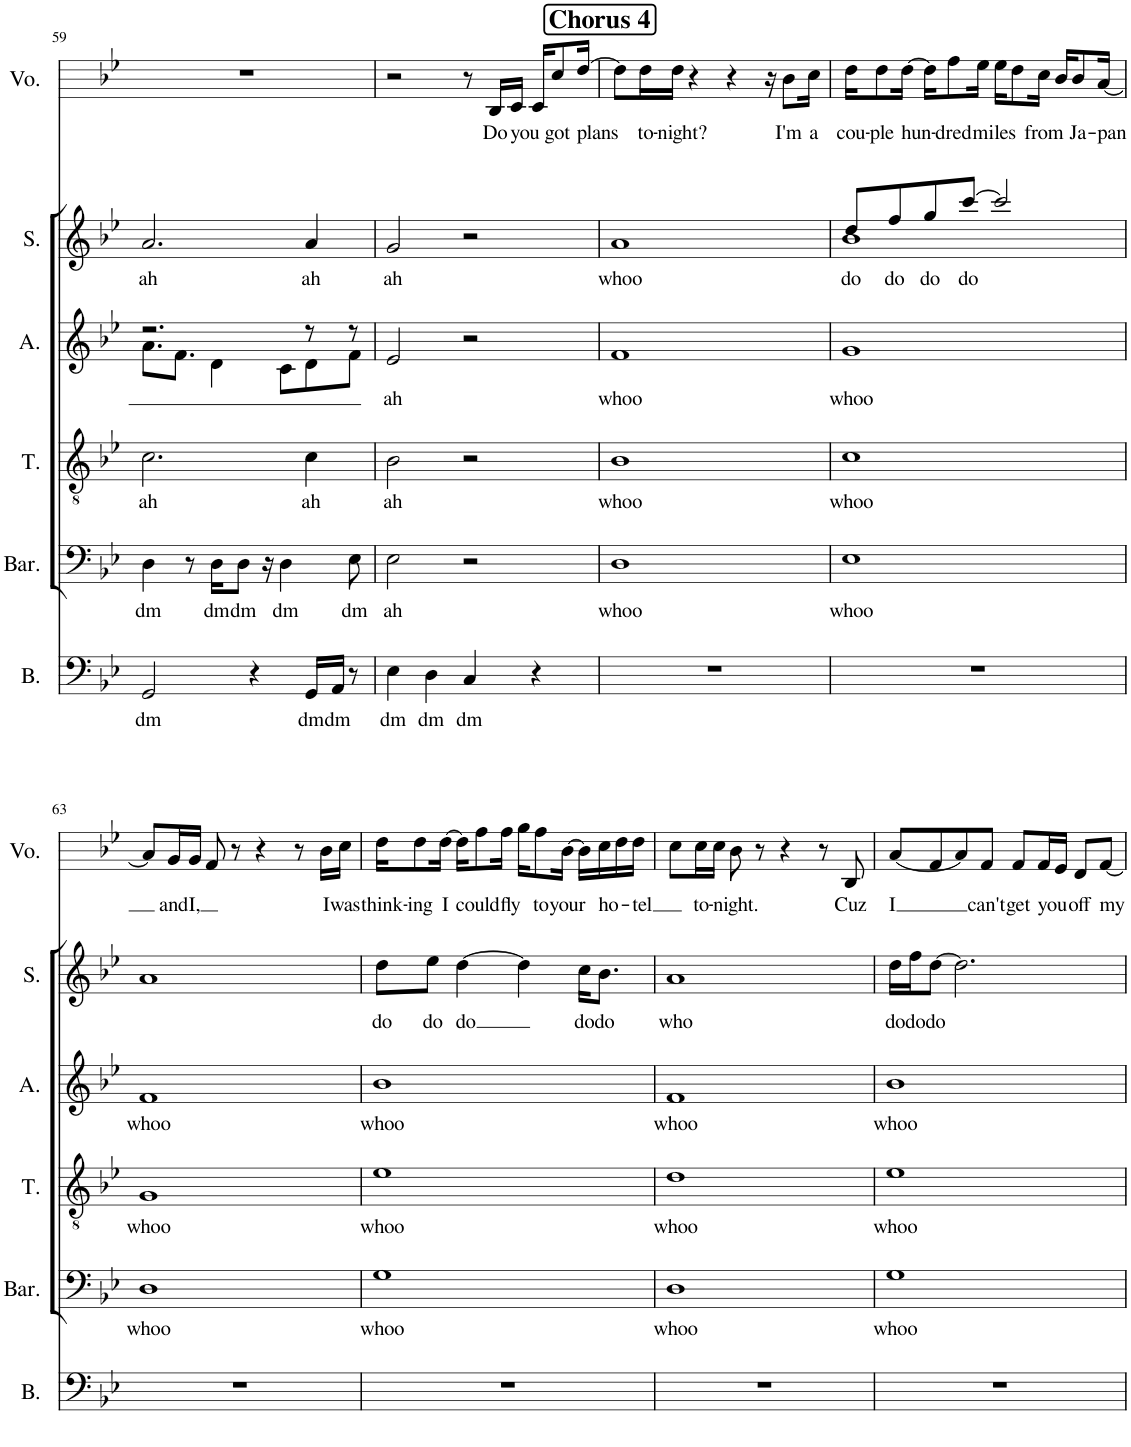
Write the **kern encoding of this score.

**kern	**text	**kern	**text	**kern	**text	**kern	**text	**kern	**text	**kern	**text
*part6	*part6	*part5	*part5	*part4	*part4	*part3	*part3	*part2	*part2	*part1	*part1
*staff6	*staff6	*staff5	*staff5	*staff4	*staff4	*staff3	*staff3	*staff2	*staff2	*staff1	*staff1
*I"Bass	*	*I"Baritone	*	*I"Tenor	*	*I"Alto	*	*I"Soprano	*	*I"Voice	*
*I'B.	*	*I'Bar.	*	*I'T.	*	*I'A.	*	*I'S.	*	*I'Vo.	*
!!LO:PB:g=z
*clefF4	*	*clefF4	*	*clefGv2	*	*clefG2	*	*clefG2	*	*clefGv2	*
*k[b-e-]	*	*k[b-e-]	*	*k[b-e-]	*	*k[b-e-]	*	*k[b-e-]	*	*k[b-e-]	*
*M4/4	*	*M4/4	*	*M4/4	*	*M4/4	*	*M4/4	*	*M4/4	*
=59	=59	=59	=59	=59	=59	=59	=59	=59	=59	=59	=59
!	!LO:LY:b	!	!LO:LY:b	!	!LO:LY:b	!	!	!	!LO:LY:b	!	!
*	*	*	*	*	*	*^	*	*	*	*	*
2GG/	dm	4D\	dm	2.c\	ah	2.r	8.a\L	.	2.a/	ah	1r	.
.	.	.	.	.	.	.	8.f\J	.	.	.	.	.
.	.	8r	.	.	.	.	.	.	.	.	.	.
!	!	!	!LO:LY:b	!	!	!	!	!	!	!	!	!
.	.	16D\KL	dm	.	.	.	4d\	.	.	.	.	.
!	!	!	!LO:LY:b	!	!	!	!	!	!	!	!	!
.	.	8D\J	dm	.	.	.	.	.	.	.	.	.
4r	.	.	.	.	.	.	.	.	.	.	.	.
.	.	16r	.	.	.	.	.	.	.	.	.	.
!	!	!	!LO:LY:b	!	!	!	!	!	!	!	!	!
.	.	4D\	dm	.	.	.	8c\L	.	.	.	.	.
!	!LO:LY:b	!	!	!	!LO:LY:b	!	!	!	!	!LO:LY:b	!	!
16GG/LL	dm	.	.	4c\	ah	8r	8d\	.	4a/	ah	.	.
!	!LO:LY:b	!	!	!	!	!	!	!	!	!	!	!
16AA/JJ	dm	.	.	.	.	.	.	.	.	.	.	.
!	!	!	!LO:LY:b	!	!	!	!	!	!	!	!	!
8r	.	8E-\	dm	.	.	8r	8f\J	.	.	.	.	.
=60	=60	=60	=60	=60	=60	=60	=60	=60	=60	=60	=60	=60
!	!LO:LY:b	!	!LO:LY:b	!	!LO:LY:b	!	!	!LO:LY:b	!	!LO:LY:b	!	!
*	*	*	*	*	*	*v	*v	*	*	*	*	*
4E-\	dm	2E-\	ah	2B-\	ah	2e-/	ah	2g/	ah	2r	.
!	!LO:LY:b	!	!	!	!	!	!	!	!	!	!
4D\	dm	.	.	.	.	.	.	.	.	.	.
!	!LO:LY:b	!	!	!	!	!	!	!	!	!	!
4C/	dm	2r	.	2r	.	2r	.	2r	.	8r	.
!	!	!	!	!	!	!	!	!	!	!	!LO:LY:b
.	.	.	.	.	.	.	.	.	.	16BB-/LL	Do
!	!	!	!	!	!	!	!	!	!	!	!LO:LY:b
.	.	.	.	.	.	.	.	.	.	16C/JJ	you
4r	.	.	.	.	.	.	.	.	.	16C/KL	.
!	!	!	!	!	!	!	!	!	!	!	!LO:LY:b
.	.	.	.	.	.	.	.	.	.	8c/	got
!	!	!	!	!	!	!	!	!	!	!	!LO:LY:b
.	.	.	.	.	.	.	.	.	.	[16d/Jk	plans
!!LO:REH:place=s1:a:B:cj:fs=14:t=Chorus 4
=61	=61	=61	=61	=61	=61	=61	=61	=61	=61	=61	=61
!	!	!	!LO:LY:b	!	!LO:LY:b	!	!LO:LY:b	!	!LO:LY:b	!	!
1r	.	1D	whoo	1B-	whoo	1f	whoo	1a	whoo	8d\L]	.
!	!	!	!	!	!	!	!	!	!	!	!LO:LY:b
.	.	.	.	.	.	.	.	.	.	16d\L	to-
!	!	!	!	!	!	!	!	!	!	!	!LO:LY:b
.	.	.	.	.	.	.	.	.	.	16d\JJ	-night?
.	.	.	.	.	.	.	.	.	.	4r	.
.	.	.	.	.	.	.	.	.	.	4r	.
.	.	.	.	.	.	.	.	.	.	16r	.
!	!	!	!	!	!	!	!	!	!	!	!LO:LY:b
.	.	.	.	.	.	.	.	.	.	8B-\L	I'm
!	!	!	!	!	!	!	!	!	!	!	!LO:LY:b
.	.	.	.	.	.	.	.	.	.	16c\Jk	a
=62	=62	=62	=62	=62	=62	=62	=62	=62	=62	=62	=62
!	!	!	!LO:LY:b	!	!LO:LY:b	!	!LO:LY:b	!	!LO:LY:b	!	!LO:LY:b
*	*	*	*	*	*	*	*	*^	*	*	*
1r	.	1E-	whoo	1c	whoo	1g	whoo	8dd/L	1b-	do	16d\KL	cou-
!	!	!	!	!	!	!	!	!	!	!	!	!LO:LY:b
.	.	.	.	.	.	.	.	.	.	.	8d\	-ple
!	!	!	!	!	!	!	!	!	!	!LO:LY:b	!	!
.	.	.	.	.	.	.	.	8ff/	.	do	.	.
!	!	!	!	!	!	!	!	!	!	!	!	!LO:LY:b
.	.	.	.	.	.	.	.	.	.	.	[16d\Jk	hun-
!	!	!	!	!	!	!	!	!	!	!LO:LY:b	!	!
.	.	.	.	.	.	.	.	8gg/	.	do	16d\KL]	.
!	!	!	!	!	!	!	!	!	!	!	!	!LO:LY:b
.	.	.	.	.	.	.	.	.	.	.	8f\	-dred
!	!	!	!	!	!	!	!	!	!	!LO:LY:b	!	!
.	.	.	.	.	.	.	.	[8ccc/J	.	do	.	.
!	!	!	!	!	!	!	!	!	!	!	!	!LO:LY:b
.	.	.	.	.	.	.	.	.	.	.	16e-\Jk	mi
!	!	!	!	!	!	!	!	!	!	!	!	!LO:LY:b
.	.	.	.	.	.	.	.	2ccc/]	.	.	16e-\KL	les
.	.	.	.	.	.	.	.	.	.	.	8d\	.
!	!	!	!	!	!	!	!	!	!	!	!	!LO:LY:b
.	.	.	.	.	.	.	.	.	.	.	16c\Jk	from
.	.	.	.	.	.	.	.	.	.	.	16B-/KL	.
!	!	!	!	!	!	!	!	!	!	!	!	!LO:LY:b
.	.	.	.	.	.	.	.	.	.	.	8B-/	Ja-
!	!	!	!	!	!	!	!	!	!	!	!	!LO:LY:b
.	.	.	.	.	.	.	.	.	.	.	[16A/Jk	-pan
*	*	*	*	*	*	*	*	*v	*v	*	*	*
!!LO:LB:g=z
=63	=63	=63	=63	=63	=63	=63	=63	=63	=63	=63	=63
!	!	!	!LO:LY:b	!	!LO:LY:b	!	!LO:LY:b	!	!	!	!
1r	.	1D	whoo	1G	whoo	1f	whoo	1a	.	8A/L]	.
!	!	!	!	!	!	!	!	!	!	!	!LO:LY:b
.	.	.	.	.	.	.	.	.	.	16G/L	and
!	!	!	!	!	!	!	!	!	!	!	!LO:LY:b
.	.	.	.	.	.	.	.	.	.	16G/JJ	I,
.	.	.	.	.	.	.	.	.	.	8F/	.
.	.	.	.	.	.	.	.	.	.	8r	.
.	.	.	.	.	.	.	.	.	.	4r	.
.	.	.	.	.	.	.	.	.	.	8r	.
!	!	!	!	!	!	!	!	!	!	!	!LO:LY:b
.	.	.	.	.	.	.	.	.	.	16B-\LL	I
!	!	!	!	!	!	!	!	!	!	!	!LO:LY:b
.	.	.	.	.	.	.	.	.	.	16c\JJ	was
=64	=64	=64	=64	=64	=64	=64	=64	=64	=64	=64	=64
!	!	!	!LO:LY:b	!	!LO:LY:b	!	!LO:LY:b	!	!LO:LY:b	!	!LO:LY:b
1r	.	1G	whoo	1e-	whoo	1b-	whoo	8dd\L	do	16d\KL	think-
!	!	!	!	!	!	!	!	!	!	!	!LO:LY:b
.	.	.	.	.	.	.	.	.	.	8d\	-ing
!	!	!	!	!	!	!	!	!	!LO:LY:b	!	!
.	.	.	.	.	.	.	.	8ee-\J	do	.	.
!	!	!	!	!	!	!	!	!	!	!	!LO:LY:b
.	.	.	.	.	.	.	.	.	.	[16d\Jk	I
!	!	!	!	!	!	!	!	!	!LO:LY:b	!	!LO:LY:b
.	.	.	.	.	.	.	.	[4dd\	do	16d\KL]	could
.	.	.	.	.	.	.	.	.	.	8f\	.
!	!	!	!	!	!	!	!	!	!	!	!LO:LY:b
.	.	.	.	.	.	.	.	.	.	16f\Jk	fly
.	.	.	.	.	.	.	.	4dd\]	.	16g\KL	.
!	!	!	!	!	!	!	!	!	!	!	!LO:LY:b
.	.	.	.	.	.	.	.	.	.	8f\	to
!	!	!	!	!	!	!	!	!	!	!	!LO:LY:b
.	.	.	.	.	.	.	.	.	.	[16B-\Jk	your
!	!	!	!	!	!	!	!	!	!LO:LY:b	!	!
.	.	.	.	.	.	.	.	16cc\KL	do	16B-\LL]	.
!	!	!	!	!	!	!	!	!	!LO:LY:b	!	!LO:LY:b
.	.	.	.	.	.	.	.	8.b-\J	do	16c\	ho-
.	.	.	.	.	.	.	.	.	.	16d\	.
!	!	!	!	!	!	!	!	!	!	!	!LO:LY:b
.	.	.	.	.	.	.	.	.	.	16d\JJ	-tel
=65	=65	=65	=65	=65	=65	=65	=65	=65	=65	=65	=65
!	!	!	!LO:LY:b	!	!LO:LY:b	!	!LO:LY:b	!	!LO:LY:b	!	!
1r	.	1D	whoo	1d	whoo	1f	whoo	1a	who	8c\L	.
!	!	!	!	!	!	!	!	!	!	!	!LO:LY:b
.	.	.	.	.	.	.	.	.	.	16c\L	to-
!	!	!	!	!	!	!	!	!	!	!	!LO:LY:b
.	.	.	.	.	.	.	.	.	.	16c\JJ	-night.
.	.	.	.	.	.	.	.	.	.	8B-\	.
.	.	.	.	.	.	.	.	.	.	8r	.
.	.	.	.	.	.	.	.	.	.	4r	.
.	.	.	.	.	.	.	.	.	.	8r	.
!	!	!	!	!	!	!	!	!	!	!	!LO:LY:b
.	.	.	.	.	.	.	.	.	.	8BB-/	Cuz
=66	=66	=66	=66	=66	=66	=66	=66	=66	=66	=66	=66
!	!	!	!LO:LY:b	!	!LO:LY:b	!	!LO:LY:b	!	!LO:LY:b	!	!LO:LY:b
1r	.	1G	whoo	1e-	whoo	1b-	whoo	16dd\LL	do	[8A/L	I
!	!	!	!	!	!	!	!	!	!LO:LY:b	!	!
.	.	.	.	.	.	.	.	16ff\J	do	.	.
!	!	!	!	!	!	!	!	!	!LO:LY:b	!	!
.	.	.	.	.	.	.	.	[8dd\J	do	8F/	.
.	.	.	.	.	.	.	.	2.dd\]	.	8A/]	.
!	!	!	!	!	!	!	!	!	!	!	!LO:LY:b
.	.	.	.	.	.	.	.	.	.	8F/J	can't
!	!	!	!	!	!	!	!	!	!	!	!LO:LY:b
.	.	.	.	.	.	.	.	.	.	8F/L	get
!	!	!	!	!	!	!	!	!	!	!	!LO:LY:b
.	.	.	.	.	.	.	.	.	.	16F/L	you
.	.	.	.	.	.	.	.	.	.	16E-/JJ	.
!	!	!	!	!	!	!	!	!	!	!	!LO:LY:b
.	.	.	.	.	.	.	.	.	.	8D/L	off
!	!	!	!	!	!	!	!	!	!	!	!LO:LY:b
.	.	.	.	.	.	.	.	.	.	[8F/J	my
=	=	=	=	=	=	=	=	=	=	=	=
*-	*-	*-	*-	*-	*-	*-	*-	*-	*-	*-	*-
